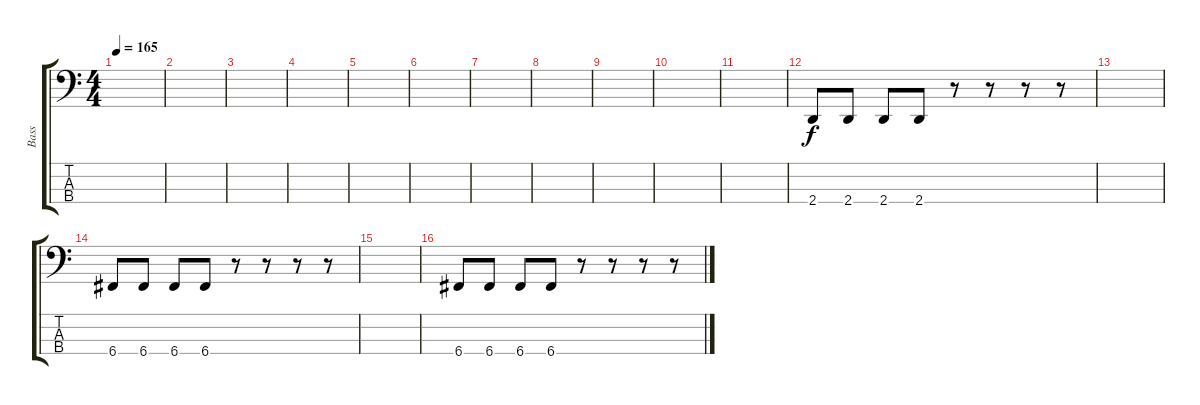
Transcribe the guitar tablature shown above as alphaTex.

\track ("Bass" "Bass") {instrument electricbassfinger}
\staff {score tabs}
\tuning (Eb2 Bb1 F1 C1) {hide}
\ts (4 4)
\tempo 165
\clef f4
\ks c
|
|
|
|
|
|
|
|
|
|
|
2.4.8 2.4.8 2.4.8 2.4.8 r.8 r.8 r.8 r.8 |
|
6.4.8 6.4.8 6.4.8 6.4.8 r.8 r.8 r.8 r.8 |
|
6.4.8 6.4.8 6.4.8 6.4.8 r.8 r.8 r.8 r.8
